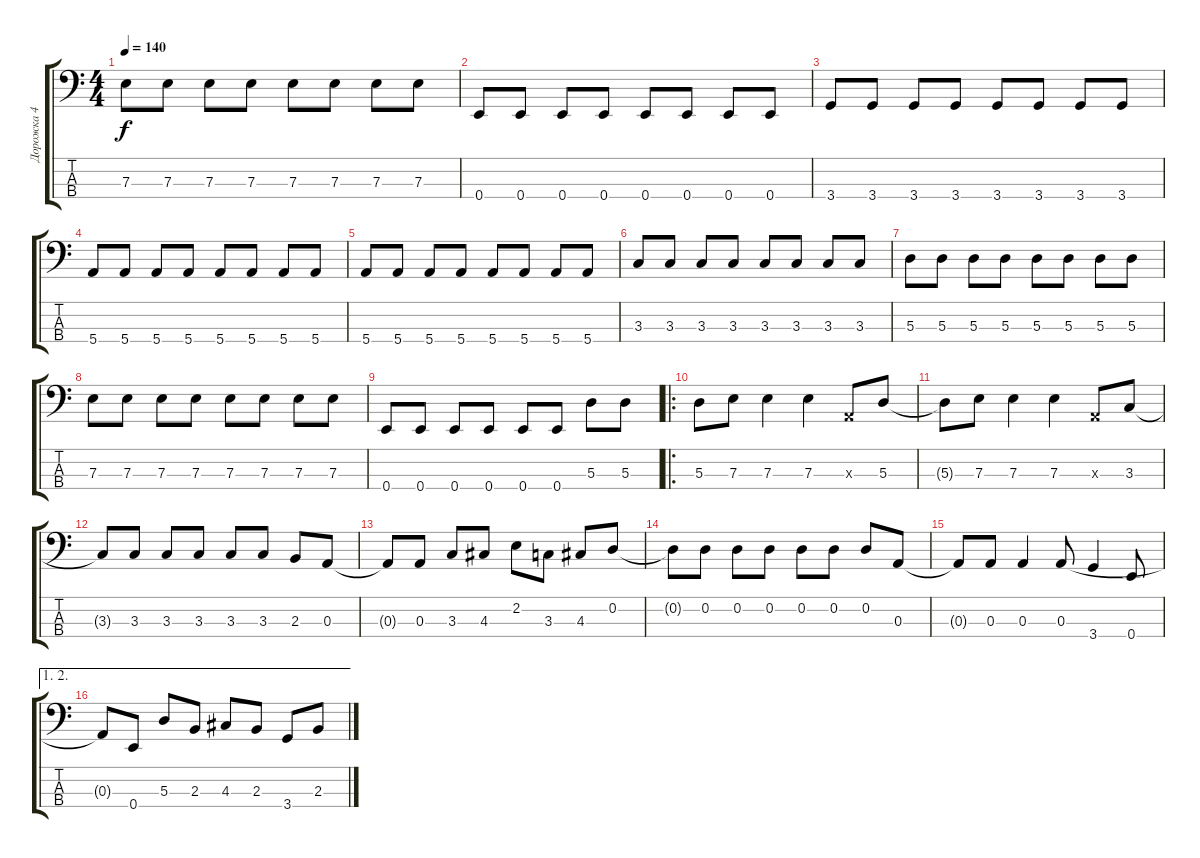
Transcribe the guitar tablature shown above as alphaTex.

\track ("Дорожка 4" "Дорожка 4") {instrument electricbasspick}
\staff {score tabs}
\tuning (G2 D2 A1 E1) {hide}
\ts (4 4)
\tempo 140
\clef f4
\ks c
7.3.8{dy f} 7.3.8 7.3.8 7.3.8 7.3.8 7.3.8 7.3.8 7.3.8 |
0.4.8 0.4.8 0.4.8 0.4.8 0.4.8 0.4.8 0.4.8 0.4.8 |
3.4.8 3.4.8 3.4.8 3.4.8 3.4.8 3.4.8 3.4.8 3.4.8 |
5.4.8 5.4.8 5.4.8 5.4.8 5.4.8 5.4.8 5.4.8 5.4.8 |
5.4.8 5.4.8 5.4.8 5.4.8 5.4.8 5.4.8 5.4.8 5.4.8 |
3.3.8 3.3.8 3.3.8 3.3.8 3.3.8 3.3.8 3.3.8 3.3.8 |
5.3.8 5.3.8 5.3.8 5.3.8 5.3.8 5.3.8 5.3.8 5.3.8 |
7.3.8 7.3.8 7.3.8 7.3.8 7.3.8 7.3.8 7.3.8 7.3.8 |
0.4.8 0.4.8 0.4.8 0.4.8 0.4.8 0.4.8 5.3.8 5.3.8 |
\ro
5.3.8 7.3.8 7.3.4 7.3.4 0.3{x}.8 5.3.8 |
5.3{t}.8 7.3.8 7.3.4 7.3.4 0.3{x}.8 3.3.8 |
3.3{t}.8 3.3.8 3.3.8 3.3.8 3.3.8 3.3.8 2.3.8 0.3.8 |
0.3{t}.8 0.3.8 3.3.8 4.3.8 2.2.8 3.3.8 4.3.8 0.2.8 |
0.2{t}.8 0.2.8 0.2.8 0.2.8 0.2.8 0.2.8 0.2.8 0.3.8 |
0.3{t}.8 0.3.8 0.3.4 0.3.8 3.4.4 0.4.8 |
\ae (1 2)
0.3{t}.8 0.4.8 5.3.8 2.3.8 4.3.8 2.3.8 3.4.8 2.3.8
